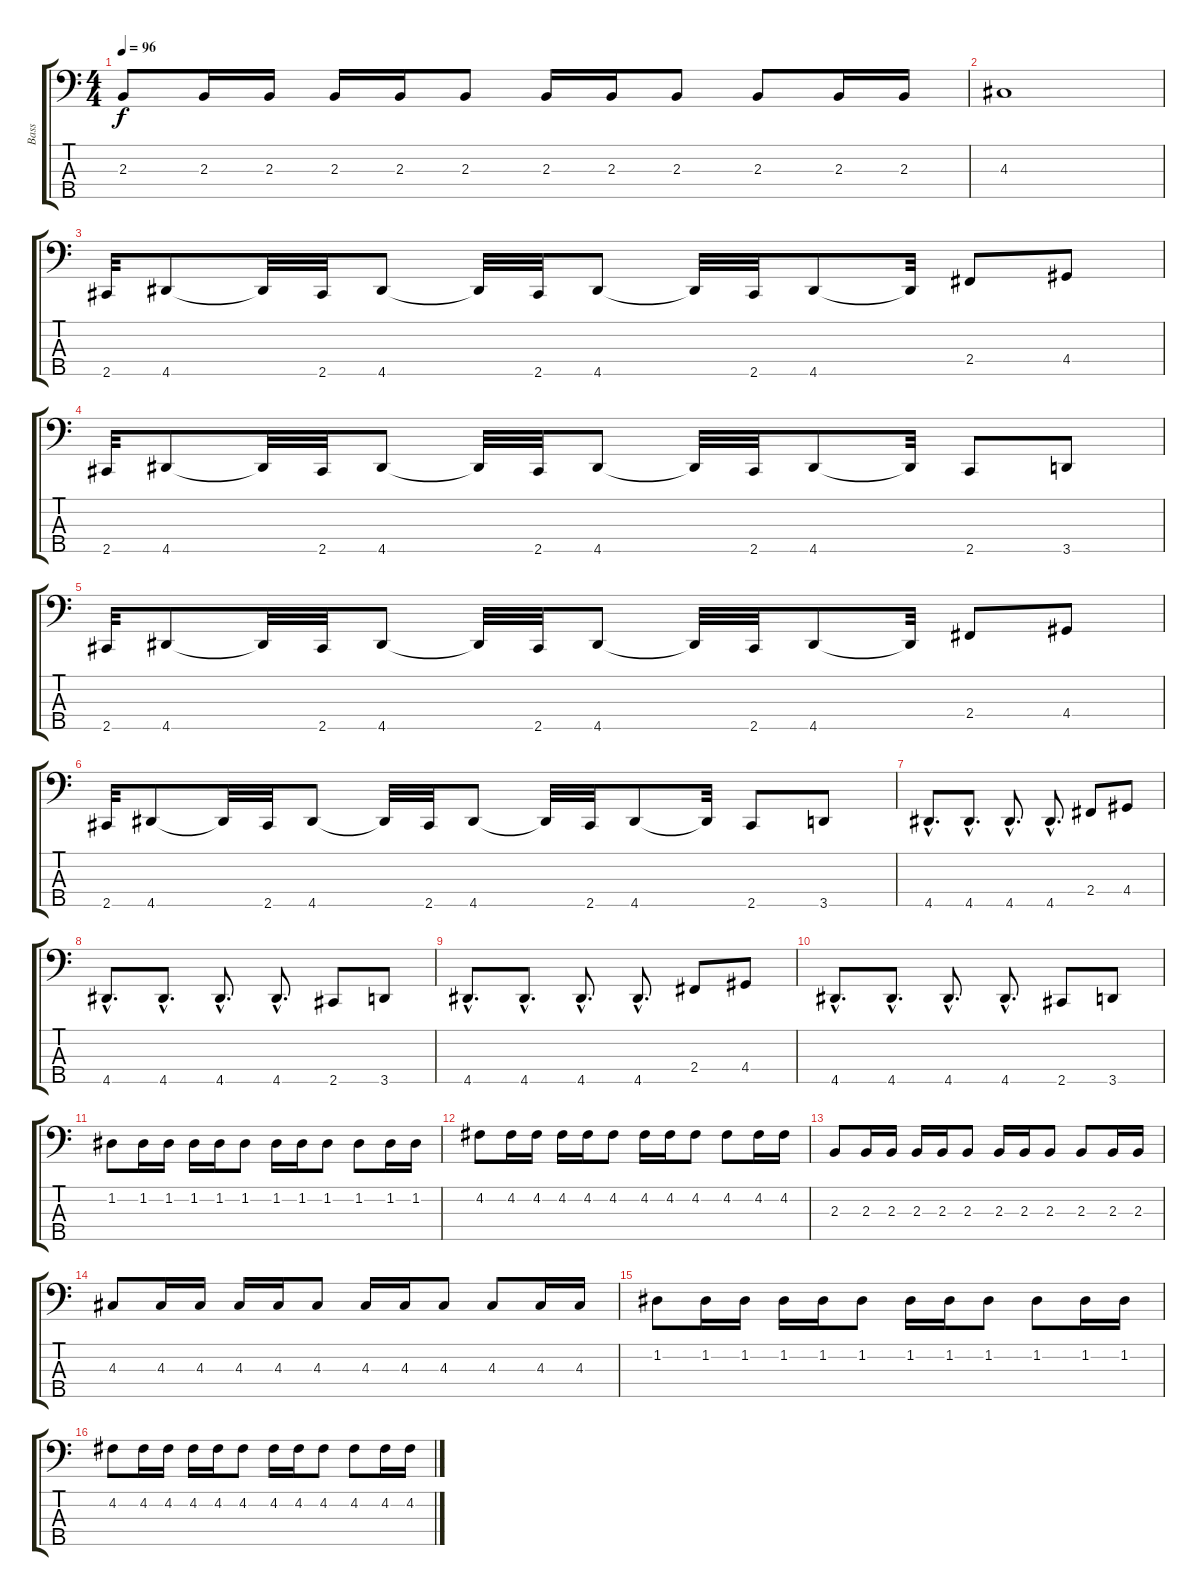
\track ("Bass" "Bass") {instrument electricbassfinger}
\staff {score tabs}
\tuning (G2 D2 A1 E1 B0) {hide}
\ts (4 4)
\tempo 96
\clef f4
\ks c
2.3.8{dy f} 2.3.16 2.3.16 2.3.16 2.3.16 2.3.8 2.3.16 2.3.16 2.3.8 2.3.8 2.3.16 2.3.16 |
4.3.1 |
2.5.32 4.5.8 4.5{t}.32 2.5.32 4.5.8 4.5{t}.32 2.5.32 4.5.8 4.5{t}.32 2.5.32 4.5.8 4.5{t}.32 2.4.8 4.4.8 |
2.5.32 4.5.8 4.5{t}.32 2.5.32 4.5.8 4.5{t}.32 2.5.32 4.5.8 4.5{t}.32 2.5.32 4.5.8 4.5{t}.32 2.5.8 3.5.8 |
2.5.32 4.5.8 4.5{t}.32 2.5.32 4.5.8 4.5{t}.32 2.5.32 4.5.8 4.5{t}.32 2.5.32 4.5.8 4.5{t}.32 2.4.8 4.4.8 |
2.5.32 4.5.8 4.5{t}.32 2.5.32 4.5.8 4.5{t}.32 2.5.32 4.5.8 4.5{t}.32 2.5.32 4.5.8 4.5{t}.32 2.5.8 3.5.8 |
4.5{hac}.8{d} 4.5{hac}.8{d} 4.5{hac}.8{d} 4.5{hac}.8{d} 2.4.8 4.4.8 |
4.5{hac}.8{d} 4.5{hac}.8{d} 4.5{hac}.8{d} 4.5{hac}.8{d} 2.5.8 3.5.8 |
4.5{hac}.8{d} 4.5{hac}.8{d} 4.5{hac}.8{d} 4.5{hac}.8{d} 2.4.8 4.4.8 |
4.5{hac}.8{d} 4.5{hac}.8{d} 4.5{hac}.8{d} 4.5{hac}.8{d} 2.5.8 3.5.8 |
1.2.8 1.2.16 1.2.16 1.2.16 1.2.16 1.2.8 1.2.16 1.2.16 1.2.8 1.2.8 1.2.16 1.2.16 |
4.2.8 4.2.16 4.2.16 4.2.16 4.2.16 4.2.8 4.2.16 4.2.16 4.2.8 4.2.8 4.2.16 4.2.16 |
2.3.8 2.3.16 2.3.16 2.3.16 2.3.16 2.3.8 2.3.16 2.3.16 2.3.8 2.3.8 2.3.16 2.3.16 |
4.3.8 4.3.16 4.3.16 4.3.16 4.3.16 4.3.8 4.3.16 4.3.16 4.3.8 4.3.8 4.3.16 4.3.16 |
1.2.8 1.2.16 1.2.16 1.2.16 1.2.16 1.2.8 1.2.16 1.2.16 1.2.8 1.2.8 1.2.16 1.2.16 |
4.2.8 4.2.16 4.2.16 4.2.16 4.2.16 4.2.8 4.2.16 4.2.16 4.2.8 4.2.8 4.2.16 4.2.16
